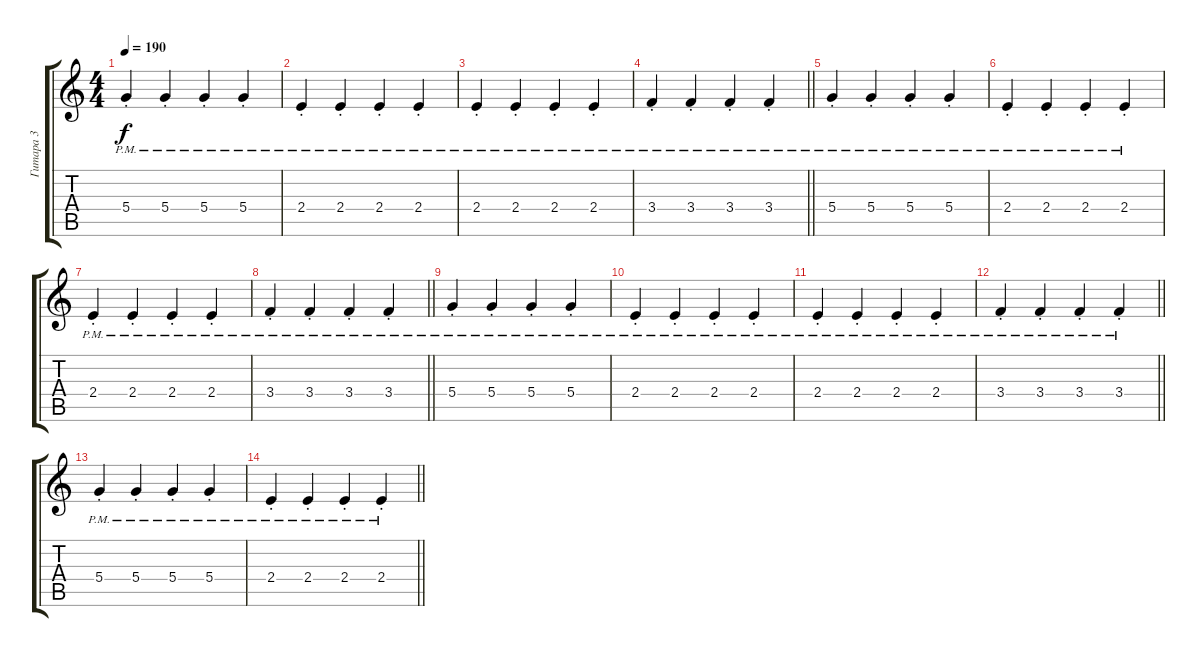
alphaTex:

\track ("Гитара 3" "Гитара 3") {instrument electricguitarjazz}
\staff {score tabs}
\tuning (E4 B3 G3 D3 A2 E2) {hide}
\ts (4 4)
\tempo 190
\clef g2
\ks c
5.4{pm st}.4{dy f} 5.4{pm st}.4 5.4{pm st}.4 5.4{pm st}.4 |
2.4{pm st}.4 2.4{pm st}.4 2.4{pm st}.4 2.4{pm st}.4 |
2.4{pm st}.4 2.4{pm st}.4 2.4{pm st}.4 2.4{pm st}.4 |
\barLineRight lightlight
3.4{pm st}.4 3.4{pm st}.4 3.4{pm st}.4 3.4{pm st}.4 |
5.4{pm st}.4 5.4{pm st}.4 5.4{pm st}.4 5.4{pm st}.4 |
2.4{pm st}.4 2.4{pm st}.4 2.4{pm st}.4 2.4{pm st}.4 |
2.4{pm st}.4 2.4{pm st}.4 2.4{pm st}.4 2.4{pm st}.4 |
\barLineRight lightlight
3.4{pm st}.4 3.4{pm st}.4 3.4{pm st}.4 3.4{pm st}.4 |
5.4{pm st}.4 5.4{pm st}.4 5.4{pm st}.4 5.4{pm st}.4 |
2.4{pm st}.4 2.4{pm st}.4 2.4{pm st}.4 2.4{pm st}.4 |
2.4{pm st}.4 2.4{pm st}.4 2.4{pm st}.4 2.4{pm st}.4 |
\barLineRight lightlight
3.4{pm st}.4 3.4{pm st}.4 3.4{pm st}.4 3.4{pm st}.4 |
5.4{pm st}.4 5.4{pm st}.4 5.4{pm st}.4 5.4{pm st}.4 |
\barLineRight lightlight
2.4{pm st}.4 2.4{pm st}.4 2.4{pm st}.4 2.4{pm st}.4
